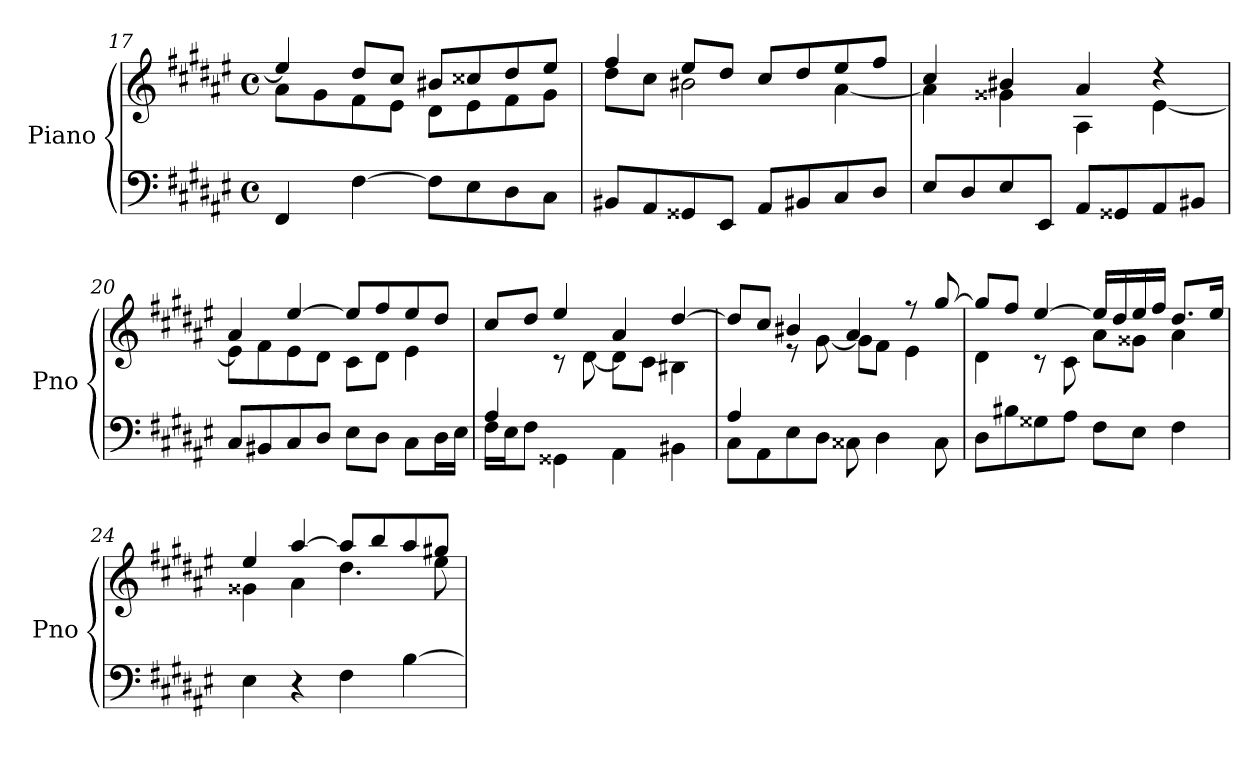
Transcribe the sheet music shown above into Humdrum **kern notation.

**kern	**kern
*part1	*part1
*staff2	*staff1
*I"Piano	*
*I'Pno	*
*clefF4	*clefG2
*k[f#c#g#d#a#e#]	*k[f#c#g#d#a#e#]
*F#:	*F#:
*M4/4	*M4/4
*met(c)	*met(c)
=17	=17
*	*^
4FF#/	4ee#/]	8a#\L
.	.	8g#\
[4F#\	8dd#/L	8f#\
.	8cc#/J	8e#\J
8F#\L]	8b#X/L	8d#\L
8E#\	8cc##X/	8e#\
8D#\	8dd#/	8f#\
8C#\J	8ee#/J	8g#\J
!!LO:LB:g=z	!!
=18	=18	=18
8BB#X/L	4ff#/	8dd#\L
8AA#/	.	8cc#\J
8GG##X/	8ee#/L	2b#X\
8EE#/J	8dd#/J	.
8AA#/L	8cc#/L	.
8BB#X/	8dd#/	.
8C#/	8ee#/	[4a#\
8D#/J	8ff#/J	.
=19	=19	=19
8E#/L	4cc#/	4a#\]
8D#/	.	.
8E#/	4b#X/	4g##X\
8EE#/J	.	.
8AA#/L	4a#/	4A#\
8GG##X/	.	.
8AA#/	4rdd	[4e#\
8BB#X/J	.	.
=20	=20	=20
8C#/L	4a#/	8e#\L]
8BB#X/	.	8f#\
8C#/	[4ee#/	8e#\
8D#/J	.	8d#\J
8E#\L	8ee#/L]	8c#\L
8D#\J	8ff#/	8d#\J
8C#\L	8ee#/	4e#\
16D#\L	8dd#/J	.
16E#\JJ	.	.
=21	=21	=21
*^	*	*
4A#/	16F#\LL	8cc#/L	4ryy
.	16E#\J	.	.
.	8F#\J	8dd#/J	.
2.ryy	4GG##X\	4ee#/	8rc
.	.	.	[8d#\
.	4AA#\	4a#/	8d#\L]
.	.	.	8c#\J
.	4BB#X\	[4dd#/	4B#X\
!!LO:PB:g=z	!!
=22	=22	=22	=22
4A#/	8C#\L	8dd#/L]	4ryy
.	8AA#\	8cc#/J	.
2.ryy	8E#\	4b#X/	8re
.	8D#\J	.	[8g#\
.	8C##X\	4a#/	8g#\L]
.	4D#\	.	8f#\J
.	.	8rff	4e#\
.	8C##\	[8gg#/	.
*v	*v	*	*
=23	=23	=23
8D#\L	8gg#/L]	4d#\
8B#X\	8ff#/J	.
8G##X\	[4ee#/	8rc
8A#\J	.	8c#\
8F#\L	16ee#/LL]	8a#\L
.	16dd#/	.
8E#\J	16ee#/	8g##X\J
.	16ff#/JJ	.
4F#\	8.dd#/L	4a#\
.	16ee#/Jk	.
=24	=24	=24
4E#\	4ee#/	4g##X\
4r	[4aa#/	4a#\
4F#\	8aa#/L]	4.dd#\
.	8bb/	.
[4B\	8aa#/	.
.	8gg#X/J	8ee#\
*	*v	*v
=	=
*-	*-
